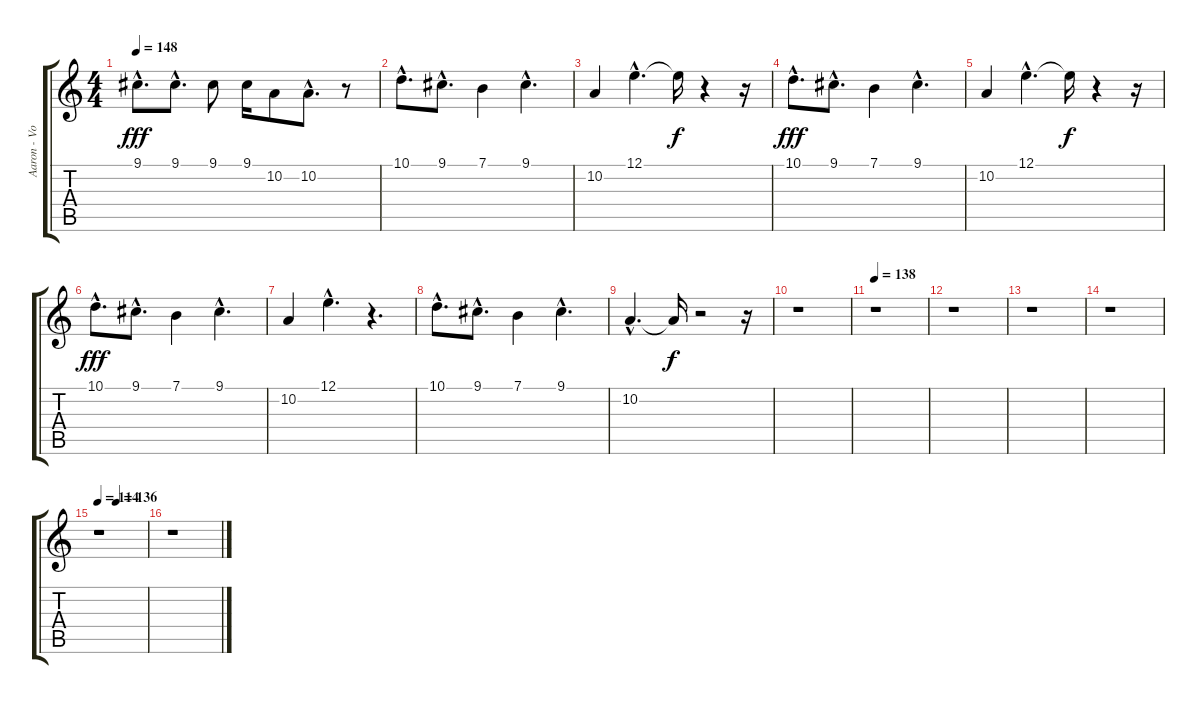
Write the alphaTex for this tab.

\track ("Aaron - Vocals" "Aaron - Vo") {instrument lead6voice}
\staff {score tabs}
\tuning (E4 B3 G3 D3 A2 E2) {hide}
\ts (4 4)
\tempo 148
\clef g2
\ks c
9.1{hac}.8{d dy fff} 9.1{hac}.8{d} 9.1.8 9.1.16 10.2.8 10.2{hac}.8{d} r.8 |
10.1{hac}.8{d} 9.1{hac}.8{d} 7.1.4 9.1{hac}.4{d} |
10.2.4 12.1{hac}.4{d} 12.1{t}.16{dy f} r.4 r.16 |
10.1{hac}.8{d dy fff} 9.1{hac}.8{d} 7.1.4 9.1{hac}.4{d} |
10.2.4 12.1{hac}.4{d} 12.1{t}.16{dy f} r.4 r.16 |
10.1{hac}.8{d dy fff} 9.1{hac}.8{d} 7.1.4 9.1{hac}.4{d} |
10.2.4 12.1{hac}.4{d} r.4{d} |
10.1{hac}.8{d} 9.1{hac}.8{d} 7.1.4 9.1{hac}.4{d} |
10.2{hac}.4{d} 10.2{t}.16{dy f} r.2 r.16 |
r.1 |
\tempo 138
r.1 |
r.1 |
r.1 |
r.1 |
\tempo 114
\tempo (136 0.375)
r.1 |
r.1
